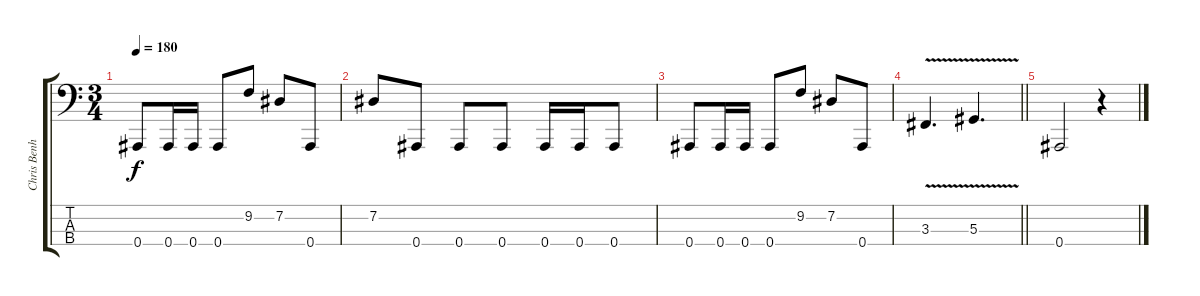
\track ("Chris Benham" "Chris Benh") {instrument electricbassfinger}
\staff {score tabs}
\tuning (Db2 Ab1 Eb1 Bb0) {hide}
\ts (3 4)
\tempo 180
\clef f4
\ks c
0.4.8{dy f} 0.4.16 0.4.16 0.4.8 9.2.8 7.2.8 0.4.8 |
7.2.8 0.4.8 0.4.8 0.4.8 0.4.16 0.4.16 0.4.8 |
0.4.8 0.4.16 0.4.16 0.4.8 9.2.8 7.2.8 0.4.8 |
\barLineRight lightlight
3.3{v}.4{d} 5.3{v}.4{d} |
0.4.2 r.4
